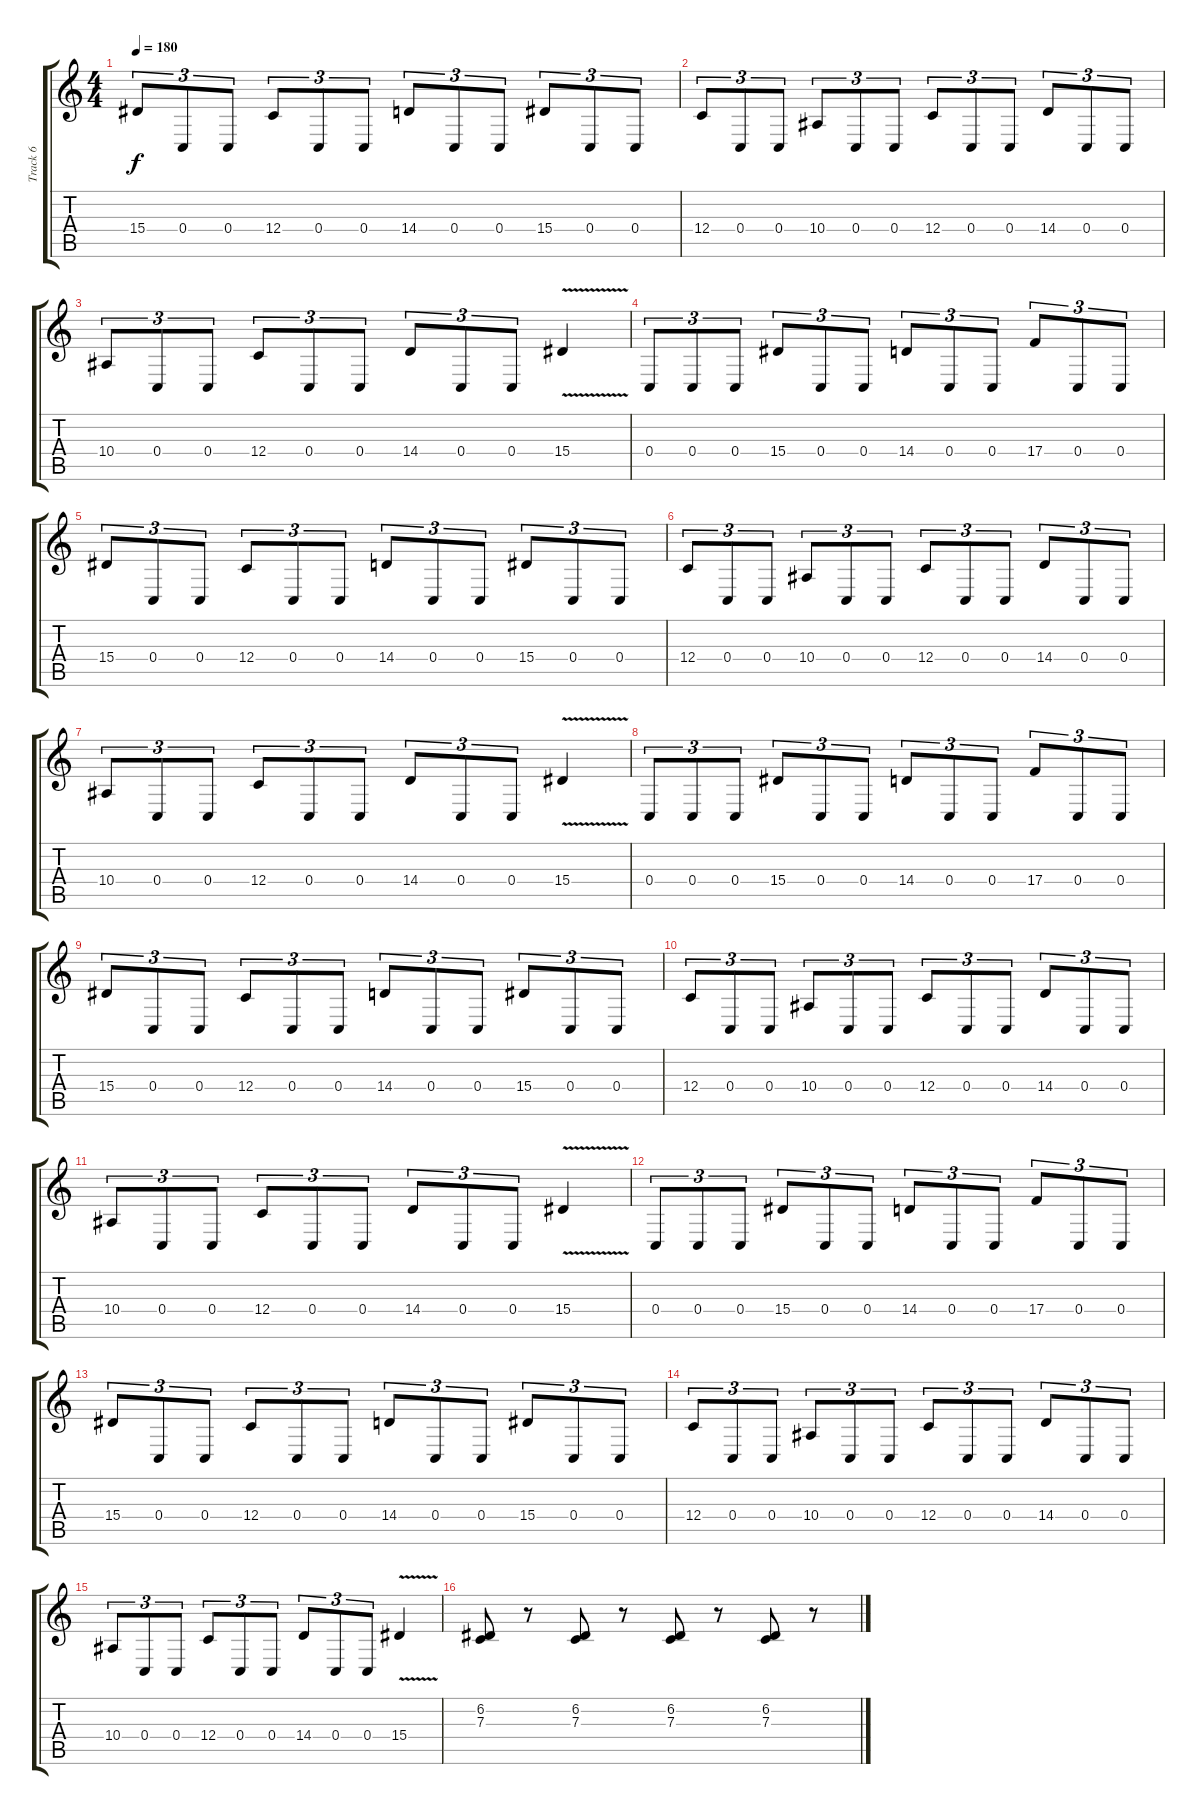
\track ("Track 6" "Track 6") {instrument lead1square}
\staff {score tabs}
\tuning (D4 A3 F3 C3 G2 C2) {hide}
\ts (4 4)
\tempo 180
\clef g2
\ks c
15.4.8{tu (3 2) dy f} 0.4.8{tu (3 2)} 0.4.8{tu (3 2)} 12.4.8{tu (3 2)} 0.4.8{tu (3 2)} 0.4.8{tu (3 2)} 14.4.8{tu (3 2)} 0.4.8{tu (3 2)} 0.4.8{tu (3 2)} 15.4.8{tu (3 2)} 0.4.8{tu (3 2)} 0.4.8{tu (3 2)} |
12.4.8{tu (3 2)} 0.4.8{tu (3 2)} 0.4.8{tu (3 2)} 10.4.8{tu (3 2)} 0.4.8{tu (3 2)} 0.4.8{tu (3 2)} 12.4.8{tu (3 2)} 0.4.8{tu (3 2)} 0.4.8{tu (3 2)} 14.4.8{tu (3 2)} 0.4.8{tu (3 2)} 0.4.8{tu (3 2)} |
10.4.8{tu (3 2)} 0.4.8{tu (3 2)} 0.4.8{tu (3 2)} 12.4.8{tu (3 2)} 0.4.8{tu (3 2)} 0.4.8{tu (3 2)} 14.4.8{tu (3 2)} 0.4.8{tu (3 2)} 0.4.8{tu (3 2)} 15.4{v}.4 |
0.4.8{tu (3 2)} 0.4.8{tu (3 2)} 0.4.8{tu (3 2)} 15.4.8{tu (3 2)} 0.4.8{tu (3 2)} 0.4.8{tu (3 2)} 14.4.8{tu (3 2)} 0.4.8{tu (3 2)} 0.4.8{tu (3 2)} 17.4.8{tu (3 2)} 0.4.8{tu (3 2)} 0.4.8{tu (3 2)} |
15.4.8{tu (3 2)} 0.4.8{tu (3 2)} 0.4.8{tu (3 2)} 12.4.8{tu (3 2)} 0.4.8{tu (3 2)} 0.4.8{tu (3 2)} 14.4.8{tu (3 2)} 0.4.8{tu (3 2)} 0.4.8{tu (3 2)} 15.4.8{tu (3 2)} 0.4.8{tu (3 2)} 0.4.8{tu (3 2)} |
12.4.8{tu (3 2)} 0.4.8{tu (3 2)} 0.4.8{tu (3 2)} 10.4.8{tu (3 2)} 0.4.8{tu (3 2)} 0.4.8{tu (3 2)} 12.4.8{tu (3 2)} 0.4.8{tu (3 2)} 0.4.8{tu (3 2)} 14.4.8{tu (3 2)} 0.4.8{tu (3 2)} 0.4.8{tu (3 2)} |
10.4.8{tu (3 2)} 0.4.8{tu (3 2)} 0.4.8{tu (3 2)} 12.4.8{tu (3 2)} 0.4.8{tu (3 2)} 0.4.8{tu (3 2)} 14.4.8{tu (3 2)} 0.4.8{tu (3 2)} 0.4.8{tu (3 2)} 15.4{v}.4 |
0.4.8{tu (3 2)} 0.4.8{tu (3 2)} 0.4.8{tu (3 2)} 15.4.8{tu (3 2)} 0.4.8{tu (3 2)} 0.4.8{tu (3 2)} 14.4.8{tu (3 2)} 0.4.8{tu (3 2)} 0.4.8{tu (3 2)} 17.4.8{tu (3 2)} 0.4.8{tu (3 2)} 0.4.8{tu (3 2)} |
15.4.8{tu (3 2)} 0.4.8{tu (3 2)} 0.4.8{tu (3 2)} 12.4.8{tu (3 2)} 0.4.8{tu (3 2)} 0.4.8{tu (3 2)} 14.4.8{tu (3 2)} 0.4.8{tu (3 2)} 0.4.8{tu (3 2)} 15.4.8{tu (3 2)} 0.4.8{tu (3 2)} 0.4.8{tu (3 2)} |
12.4.8{tu (3 2)} 0.4.8{tu (3 2)} 0.4.8{tu (3 2)} 10.4.8{tu (3 2)} 0.4.8{tu (3 2)} 0.4.8{tu (3 2)} 12.4.8{tu (3 2)} 0.4.8{tu (3 2)} 0.4.8{tu (3 2)} 14.4.8{tu (3 2)} 0.4.8{tu (3 2)} 0.4.8{tu (3 2)} |
10.4.8{tu (3 2)} 0.4.8{tu (3 2)} 0.4.8{tu (3 2)} 12.4.8{tu (3 2)} 0.4.8{tu (3 2)} 0.4.8{tu (3 2)} 14.4.8{tu (3 2)} 0.4.8{tu (3 2)} 0.4.8{tu (3 2)} 15.4{v}.4 |
0.4.8{tu (3 2)} 0.4.8{tu (3 2)} 0.4.8{tu (3 2)} 15.4.8{tu (3 2)} 0.4.8{tu (3 2)} 0.4.8{tu (3 2)} 14.4.8{tu (3 2)} 0.4.8{tu (3 2)} 0.4.8{tu (3 2)} 17.4.8{tu (3 2)} 0.4.8{tu (3 2)} 0.4.8{tu (3 2)} |
15.4.8{tu (3 2)} 0.4.8{tu (3 2)} 0.4.8{tu (3 2)} 12.4.8{tu (3 2)} 0.4.8{tu (3 2)} 0.4.8{tu (3 2)} 14.4.8{tu (3 2)} 0.4.8{tu (3 2)} 0.4.8{tu (3 2)} 15.4.8{tu (3 2)} 0.4.8{tu (3 2)} 0.4.8{tu (3 2)} |
12.4.8{tu (3 2)} 0.4.8{tu (3 2)} 0.4.8{tu (3 2)} 10.4.8{tu (3 2)} 0.4.8{tu (3 2)} 0.4.8{tu (3 2)} 12.4.8{tu (3 2)} 0.4.8{tu (3 2)} 0.4.8{tu (3 2)} 14.4.8{tu (3 2)} 0.4.8{tu (3 2)} 0.4.8{tu (3 2)} |
10.4.8{tu (3 2)} 0.4.8{tu (3 2)} 0.4.8{tu (3 2)} 12.4.8{tu (3 2)} 0.4.8{tu (3 2)} 0.4.8{tu (3 2)} 14.4.8{tu (3 2)} 0.4.8{tu (3 2)} 0.4.8{tu (3 2)} 15.4{v}.4 |
(6.2 7.3).8 r.8 (6.2 7.3).8 r.8 (6.2 7.3).8 r.8 (6.2 7.3).8 r.8
